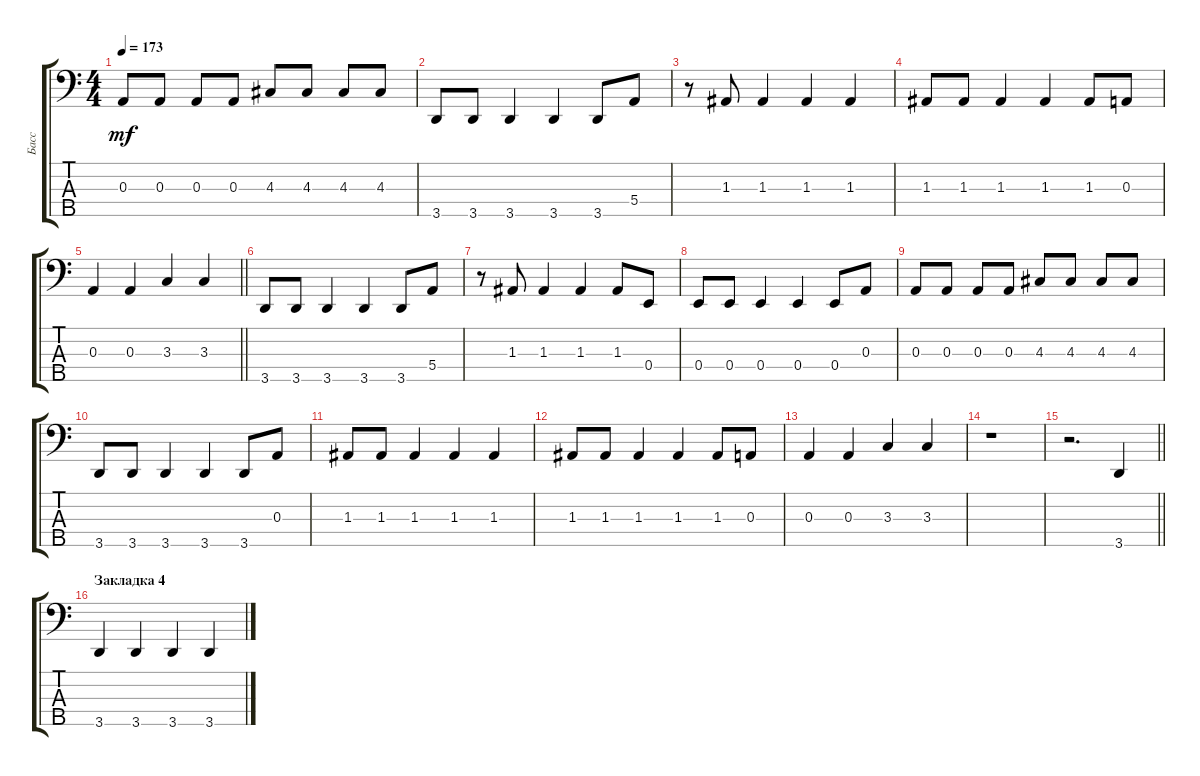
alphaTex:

\track ("Басс" "Басс") {instrument electricbassfinger}
\staff {score tabs}
\tuning (G2 D2 A1 E1 B0) {hide}
\ts (4 4)
\tempo 173
\clef f4
\ks c
0.3.8{dy mf} 0.3.8 0.3.8 0.3.8 4.3.8 4.3.8 4.3.8 4.3.8 |
3.5.8 3.5.8 3.5.4 3.5.4 3.5.8 5.4.8 |
r.8 1.3.8 1.3.4 1.3.4 1.3.4 |
1.3.8 1.3.8 1.3.4 1.3.4 1.3.8 0.3.8 |
\barLineRight lightlight
0.3.4 0.3.4 3.3.4 3.3.4 |
3.5.8 3.5.8 3.5.4 3.5.4 3.5.8 5.4.8 |
r.8 1.3.8 1.3.4 1.3.4 1.3.8 0.4.8 |
0.4.8 0.4.8 0.4.4 0.4.4 0.4.8 0.3.8 |
0.3.8 0.3.8 0.3.8 0.3.8 4.3.8 4.3.8 4.3.8 4.3.8 |
3.5.8 3.5.8 3.5.4 3.5.4 3.5.8 0.3.8 |
1.3.8 1.3.8 1.3.4 1.3.4 1.3.4 |
1.3.8 1.3.8 1.3.4 1.3.4 1.3.8 0.3.8 |
0.3.4 0.3.4 3.3.4 3.3.4 |
r.1 |
\barLineRight lightlight
r.2{d} 3.5.4 |
\section ("" "Закладка 4")
3.5.4 3.5.4 3.5.4 3.5.4
